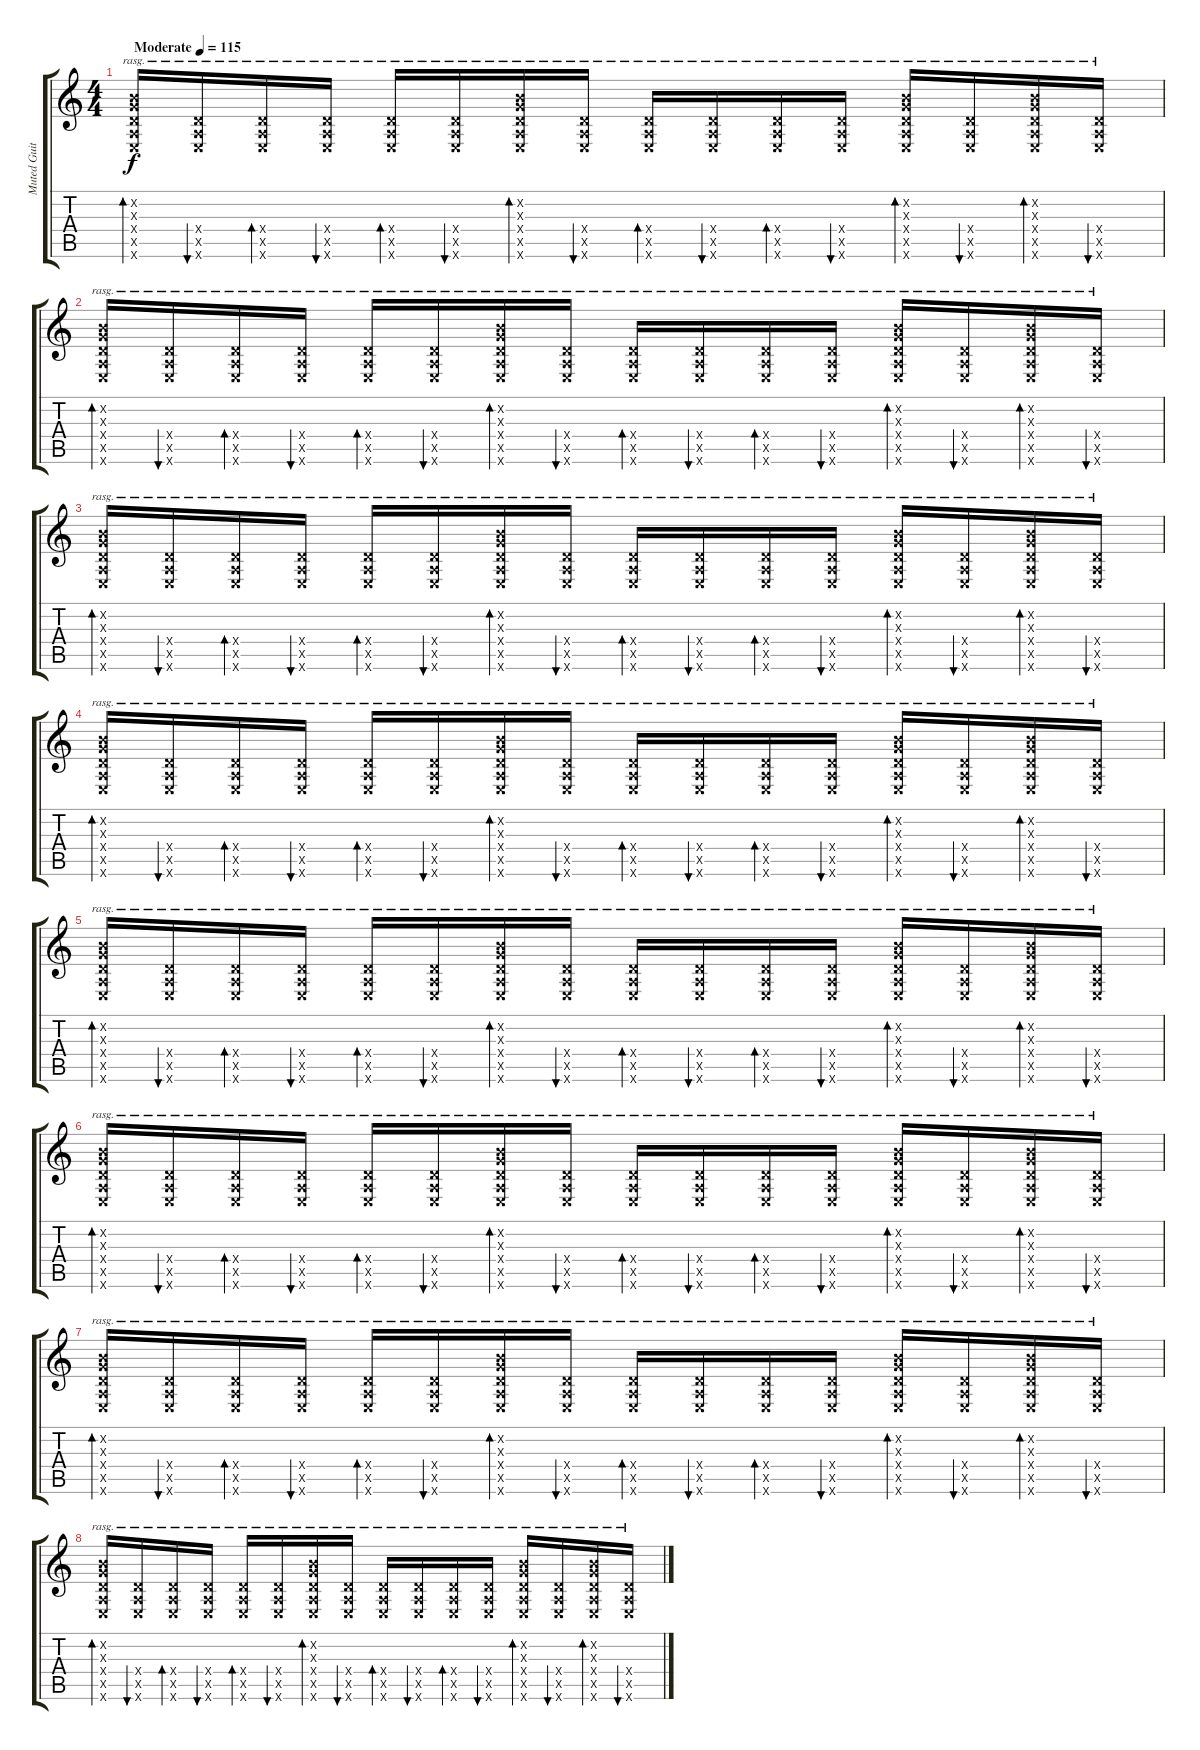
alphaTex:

\track ("Muted Guitar" "Muted Guit") {solo instrument acousticguitarnylon}
\staff {score tabs}
\tuning (E4 B3 G3 D3 A2 E2) {hide}
\ts (4 4)
\tempo (115 "Moderate")
\clef g2
\ks c
(0.2{x} 0.3{x} 0.4{x} 0.5{x} 0.6{x}).16{bd 60 rasg ii dy f instrument acousticguitarnylon} (0.4{x} 0.5{x} 0.6{x}).16{bu 60 rasg ii} (0.4{x} 0.5{x} 0.6{x}).16{bd 60 rasg ii} (0.4{x} 0.5{x} 0.6{x}).16{bu 120 rasg ii} (0.4{x} 0.5{x} 0.6{x}).16{bd 120 rasg ii} (0.4{x} 0.5{x} 0.6{x}).16{bu 120 rasg ii} (0.2{x} 0.3{x} 0.4{x} 0.5{x} 0.6{x}).16{bd 120 rasg ii} (0.4{x} 0.5{x} 0.6{x}).16{bu 60 rasg ii} (0.4{x} 0.5{x} 0.6{x}).16{bd 60 rasg ii} (0.4{x} 0.5{x} 0.6{x}).16{bu 60 rasg ii} (0.4{x} 0.5{x} 0.6{x}).16{bd 60 rasg ii} (0.4{x} 0.5{x} 0.6{x}).16{bu 60 rasg ii} (0.2{x} 0.3{x} 0.4{x} 0.5{x} 0.6{x}).16{bd 60 rasg ii} (0.4{x} 0.5{x} 0.6{x}).16{bu 60 rasg ii} (0.2{x} 0.3{x} 0.4{x} 0.5{x} 0.6{x}).16{bd 60 rasg ii} (0.4{x} 0.5{x} 0.6{x}).16{bu 120 rasg ii} |
(0.2{x} 0.3{x} 0.4{x} 0.5{x} 0.6{x}).16{bd 60 rasg ii} (0.4{x} 0.5{x} 0.6{x}).16{bu 60 rasg ii} (0.4{x} 0.5{x} 0.6{x}).16{bd 60 rasg ii} (0.4{x} 0.5{x} 0.6{x}).16{bu 120 rasg ii} (0.4{x} 0.5{x} 0.6{x}).16{bd 120 rasg ii} (0.4{x} 0.5{x} 0.6{x}).16{bu 120 rasg ii} (0.2{x} 0.3{x} 0.4{x} 0.5{x} 0.6{x}).16{bd 120 rasg ii} (0.4{x} 0.5{x} 0.6{x}).16{bu 60 rasg ii} (0.4{x} 0.5{x} 0.6{x}).16{bd 60 rasg ii} (0.4{x} 0.5{x} 0.6{x}).16{bu 60 rasg ii} (0.4{x} 0.5{x} 0.6{x}).16{bd 60 rasg ii} (0.4{x} 0.5{x} 0.6{x}).16{bu 60 rasg ii} (0.2{x} 0.3{x} 0.4{x} 0.5{x} 0.6{x}).16{bd 60 rasg ii} (0.4{x} 0.5{x} 0.6{x}).16{bu 60 rasg ii} (0.2{x} 0.3{x} 0.4{x} 0.5{x} 0.6{x}).16{bd 60 rasg ii} (0.4{x} 0.5{x} 0.6{x}).16{bu 120 rasg ii} |
(0.2{x} 0.3{x} 0.4{x} 0.5{x} 0.6{x}).16{bd 60 rasg ii} (0.4{x} 0.5{x} 0.6{x}).16{bu 60 rasg ii} (0.4{x} 0.5{x} 0.6{x}).16{bd 60 rasg ii} (0.4{x} 0.5{x} 0.6{x}).16{bu 120 rasg ii} (0.4{x} 0.5{x} 0.6{x}).16{bd 120 rasg ii} (0.4{x} 0.5{x} 0.6{x}).16{bu 120 rasg ii} (0.2{x} 0.3{x} 0.4{x} 0.5{x} 0.6{x}).16{bd 120 rasg ii} (0.4{x} 0.5{x} 0.6{x}).16{bu 60 rasg ii} (0.4{x} 0.5{x} 0.6{x}).16{bd 60 rasg ii} (0.4{x} 0.5{x} 0.6{x}).16{bu 60 rasg ii} (0.4{x} 0.5{x} 0.6{x}).16{bd 60 rasg ii} (0.4{x} 0.5{x} 0.6{x}).16{bu 60 rasg ii} (0.2{x} 0.3{x} 0.4{x} 0.5{x} 0.6{x}).16{bd 60 rasg ii} (0.4{x} 0.5{x} 0.6{x}).16{bu 60 rasg ii} (0.2{x} 0.3{x} 0.4{x} 0.5{x} 0.6{x}).16{bd 60 rasg ii} (0.4{x} 0.5{x} 0.6{x}).16{bu 120 rasg ii} |
(0.2{x} 0.3{x} 0.4{x} 0.5{x} 0.6{x}).16{bd 60 rasg ii} (0.4{x} 0.5{x} 0.6{x}).16{bu 60 rasg ii} (0.4{x} 0.5{x} 0.6{x}).16{bd 60 rasg ii} (0.4{x} 0.5{x} 0.6{x}).16{bu 120 rasg ii} (0.4{x} 0.5{x} 0.6{x}).16{bd 120 rasg ii} (0.4{x} 0.5{x} 0.6{x}).16{bu 120 rasg ii} (0.2{x} 0.3{x} 0.4{x} 0.5{x} 0.6{x}).16{bd 120 rasg ii} (0.4{x} 0.5{x} 0.6{x}).16{bu 60 rasg ii} (0.4{x} 0.5{x} 0.6{x}).16{bd 60 rasg ii} (0.4{x} 0.5{x} 0.6{x}).16{bu 60 rasg ii} (0.4{x} 0.5{x} 0.6{x}).16{bd 60 rasg ii} (0.4{x} 0.5{x} 0.6{x}).16{bu 60 rasg ii} (0.2{x} 0.3{x} 0.4{x} 0.5{x} 0.6{x}).16{bd 60 rasg ii} (0.4{x} 0.5{x} 0.6{x}).16{bu 60 rasg ii} (0.2{x} 0.3{x} 0.4{x} 0.5{x} 0.6{x}).16{bd 60 rasg ii} (0.4{x} 0.5{x} 0.6{x}).16{bu 120 rasg ii} |
(0.2{x} 0.3{x} 0.4{x} 0.5{x} 0.6{x}).16{bd 60 rasg ii} (0.4{x} 0.5{x} 0.6{x}).16{bu 60 rasg ii} (0.4{x} 0.5{x} 0.6{x}).16{bd 60 rasg ii} (0.4{x} 0.5{x} 0.6{x}).16{bu 120 rasg ii} (0.4{x} 0.5{x} 0.6{x}).16{bd 120 rasg ii} (0.4{x} 0.5{x} 0.6{x}).16{bu 120 rasg ii} (0.2{x} 0.3{x} 0.4{x} 0.5{x} 0.6{x}).16{bd 120 rasg ii} (0.4{x} 0.5{x} 0.6{x}).16{bu 60 rasg ii} (0.4{x} 0.5{x} 0.6{x}).16{bd 60 rasg ii} (0.4{x} 0.5{x} 0.6{x}).16{bu 60 rasg ii} (0.4{x} 0.5{x} 0.6{x}).16{bd 60 rasg ii} (0.4{x} 0.5{x} 0.6{x}).16{bu 60 rasg ii} (0.2{x} 0.3{x} 0.4{x} 0.5{x} 0.6{x}).16{bd 60 rasg ii} (0.4{x} 0.5{x} 0.6{x}).16{bu 60 rasg ii} (0.2{x} 0.3{x} 0.4{x} 0.5{x} 0.6{x}).16{bd 60 rasg ii} (0.4{x} 0.5{x} 0.6{x}).16{bu 120 rasg ii} |
(0.2{x} 0.3{x} 0.4{x} 0.5{x} 0.6{x}).16{bd 60 rasg ii} (0.4{x} 0.5{x} 0.6{x}).16{bu 60 rasg ii} (0.4{x} 0.5{x} 0.6{x}).16{bd 60 rasg ii} (0.4{x} 0.5{x} 0.6{x}).16{bu 120 rasg ii} (0.4{x} 0.5{x} 0.6{x}).16{bd 120 rasg ii} (0.4{x} 0.5{x} 0.6{x}).16{bu 120 rasg ii} (0.2{x} 0.3{x} 0.4{x} 0.5{x} 0.6{x}).16{bd 120 rasg ii} (0.4{x} 0.5{x} 0.6{x}).16{bu 60 rasg ii} (0.4{x} 0.5{x} 0.6{x}).16{bd 60 rasg ii} (0.4{x} 0.5{x} 0.6{x}).16{bu 60 rasg ii} (0.4{x} 0.5{x} 0.6{x}).16{bd 60 rasg ii} (0.4{x} 0.5{x} 0.6{x}).16{bu 60 rasg ii} (0.2{x} 0.3{x} 0.4{x} 0.5{x} 0.6{x}).16{bd 60 rasg ii} (0.4{x} 0.5{x} 0.6{x}).16{bu 60 rasg ii} (0.2{x} 0.3{x} 0.4{x} 0.5{x} 0.6{x}).16{bd 60 rasg ii} (0.4{x} 0.5{x} 0.6{x}).16{bu 120 rasg ii} |
(0.2{x} 0.3{x} 0.4{x} 0.5{x} 0.6{x}).16{bd 60 rasg ii} (0.4{x} 0.5{x} 0.6{x}).16{bu 60 rasg ii} (0.4{x} 0.5{x} 0.6{x}).16{bd 60 rasg ii} (0.4{x} 0.5{x} 0.6{x}).16{bu 120 rasg ii} (0.4{x} 0.5{x} 0.6{x}).16{bd 120 rasg ii} (0.4{x} 0.5{x} 0.6{x}).16{bu 120 rasg ii} (0.2{x} 0.3{x} 0.4{x} 0.5{x} 0.6{x}).16{bd 120 rasg ii} (0.4{x} 0.5{x} 0.6{x}).16{bu 60 rasg ii} (0.4{x} 0.5{x} 0.6{x}).16{bd 60 rasg ii} (0.4{x} 0.5{x} 0.6{x}).16{bu 60 rasg ii} (0.4{x} 0.5{x} 0.6{x}).16{bd 60 rasg ii} (0.4{x} 0.5{x} 0.6{x}).16{bu 60 rasg ii} (0.2{x} 0.3{x} 0.4{x} 0.5{x} 0.6{x}).16{bd 60 rasg ii} (0.4{x} 0.5{x} 0.6{x}).16{bu 60 rasg ii} (0.2{x} 0.3{x} 0.4{x} 0.5{x} 0.6{x}).16{bd 60 rasg ii} (0.4{x} 0.5{x} 0.6{x}).16{bu 120 rasg ii} |
(0.2{x} 0.3{x} 0.4{x} 0.5{x} 0.6{x}).16{bd 60 rasg ii} (0.4{x} 0.5{x} 0.6{x}).16{bu 60 rasg ii} (0.4{x} 0.5{x} 0.6{x}).16{bd 60 rasg ii} (0.4{x} 0.5{x} 0.6{x}).16{bu 120 rasg ii} (0.4{x} 0.5{x} 0.6{x}).16{bd 120 rasg ii} (0.4{x} 0.5{x} 0.6{x}).16{bu 120 rasg ii} (0.2{x} 0.3{x} 0.4{x} 0.5{x} 0.6{x}).16{bd 120 rasg ii} (0.4{x} 0.5{x} 0.6{x}).16{bu 60 rasg ii} (0.4{x} 0.5{x} 0.6{x}).16{bd 60 rasg ii} (0.4{x} 0.5{x} 0.6{x}).16{bu 60 rasg ii} (0.4{x} 0.5{x} 0.6{x}).16{bd 60 rasg ii} (0.4{x} 0.5{x} 0.6{x}).16{bu 60 rasg ii} (0.2{x} 0.3{x} 0.4{x} 0.5{x} 0.6{x}).16{bd 60 rasg ii} (0.4{x} 0.5{x} 0.6{x}).16{bu 60 rasg ii} (0.2{x} 0.3{x} 0.4{x} 0.5{x} 0.6{x}).16{bd 60 rasg ii} (0.4{x} 0.5{x} 0.6{x}).16{bu 120 rasg ii}
